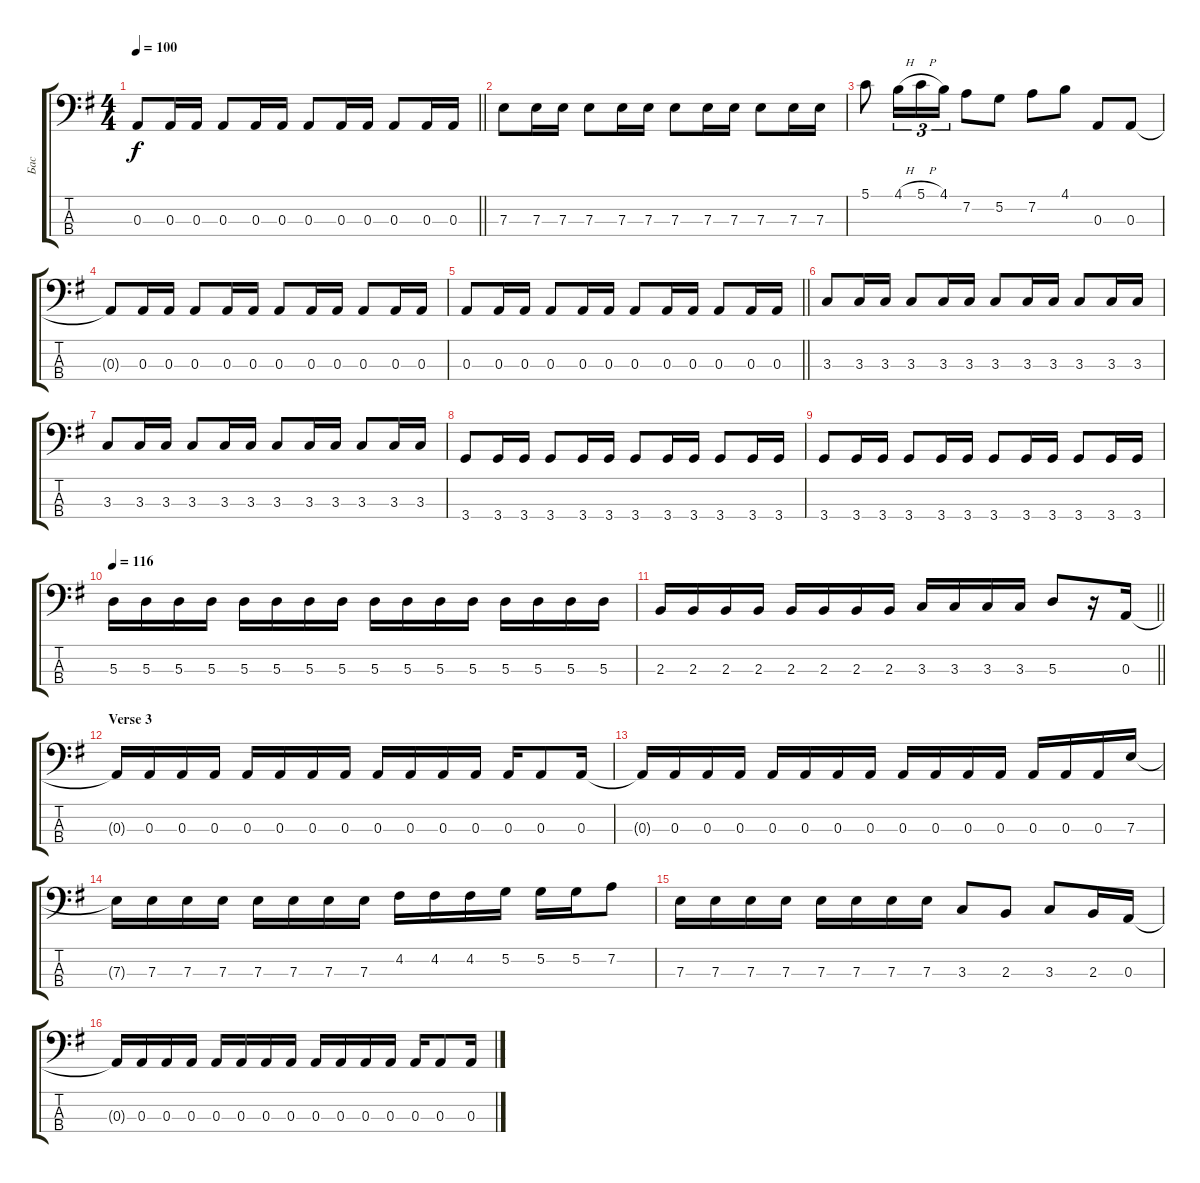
\track ("Бас" "Бас") {instrument electricbasspick}
\staff {score tabs}
\tuning (G2 D2 A1 E1) {hide}
\ts (4 4)
\tempo 100
\clef f4
\barLineRight lightlight
\ks eminor
0.3.8{dy f} 0.3.16 0.3.16 0.3.8 0.3.16 0.3.16 0.3.8 0.3.16 0.3.16 0.3.8 0.3.16 0.3.16 |
7.3.8 7.3.16 7.3.16 7.3.8 7.3.16 7.3.16 7.3.8 7.3.16 7.3.16 7.3.8 7.3.16 7.3.16 |
5.1.8 4.1{h}.16{tu (3 2)} 5.1{h}.16{tu (3 2)} 4.1.16{tu (3 2)} 7.2.8 5.2.8 7.2.8 4.1.8 0.3.8 0.3.8 |
0.3{t}.8 0.3.16 0.3.16 0.3.8 0.3.16 0.3.16 0.3.8 0.3.16 0.3.16 0.3.8 0.3.16 0.3.16 |
\barLineRight lightlight
0.3.8 0.3.16 0.3.16 0.3.8 0.3.16 0.3.16 0.3.8 0.3.16 0.3.16 0.3.8 0.3.16 0.3.16 |
3.3.8 3.3.16 3.3.16 3.3.8 3.3.16 3.3.16 3.3.8 3.3.16 3.3.16 3.3.8 3.3.16 3.3.16 |
3.3.8 3.3.16 3.3.16 3.3.8 3.3.16 3.3.16 3.3.8 3.3.16 3.3.16 3.3.8 3.3.16 3.3.16 |
3.4.8 3.4.16 3.4.16 3.4.8 3.4.16 3.4.16 3.4.8 3.4.16 3.4.16 3.4.8 3.4.16 3.4.16 |
3.4.8 3.4.16 3.4.16 3.4.8 3.4.16 3.4.16 3.4.8 3.4.16 3.4.16 3.4.8 3.4.16 3.4.16 |
\tempo 116
5.3.16 5.3.16 5.3.16 5.3.16 5.3.16 5.3.16 5.3.16 5.3.16 5.3.16 5.3.16 5.3.16 5.3.16 5.3.16 5.3.16 5.3.16 5.3.16 |
\barLineRight lightlight
2.3.16 2.3.16 2.3.16 2.3.16 2.3.16 2.3.16 2.3.16 2.3.16 3.3.16 3.3.16 3.3.16 3.3.16 5.3.8 r.16 0.3.16 |
\section ("" "Verse 3")
0.3{t}.16 0.3.16 0.3.16 0.3.16 0.3.16 0.3.16 0.3.16 0.3.16 0.3.16 0.3.16 0.3.16 0.3.16 0.3.16 0.3.8 0.3.16 |
0.3{t}.16 0.3.16 0.3.16 0.3.16 0.3.16 0.3.16 0.3.16 0.3.16 0.3.16 0.3.16 0.3.16 0.3.16 0.3.16 0.3.16 0.3.16 7.3.16 |
7.3{t}.16 7.3.16 7.3.16 7.3.16 7.3.16 7.3.16 7.3.16 7.3.16 4.2.16 4.2.16 4.2.16 5.2.16 5.2.16 5.2.16 7.2.8 |
7.3.16 7.3.16 7.3.16 7.3.16 7.3.16 7.3.16 7.3.16 7.3.16 3.3.8 2.3.8 3.3.8 2.3.16 0.3.16 |
0.3{t}.16 0.3.16 0.3.16 0.3.16 0.3.16 0.3.16 0.3.16 0.3.16 0.3.16 0.3.16 0.3.16 0.3.16 0.3.16 0.3.8 0.3.16
